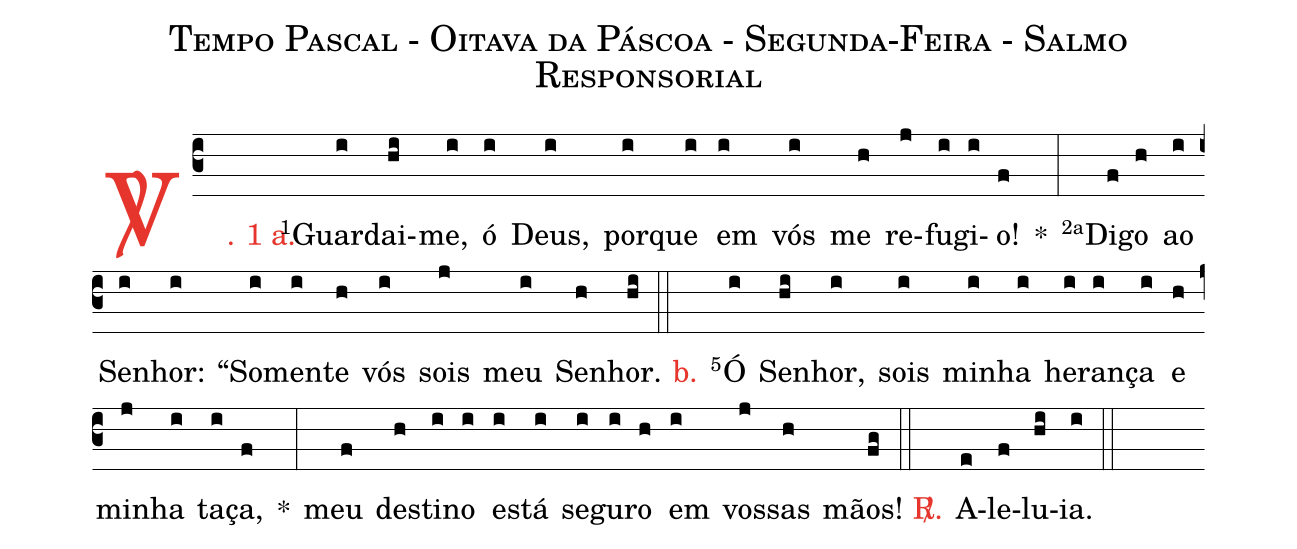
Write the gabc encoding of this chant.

name: Tempo Pascal - Oitava da Páscoa - Segunda-Feira - Salmo Responsorial;
%%
(c3)

<c><sp>V/</sp>. 1 a.</c>() <v>\VSup{1}</v>Guar(i)dai-(hi)me,(i) ó(i) Deus,(i) por(i)que(i) em(i) vós(i) me(h) re(j)fu(i)gi(i)o!(f) *(:) <v>\VSup{2a}</v>Di(f)go(h) ao(i) Se(i)nhor:(i) ``So(i)men(i)te(h) vós(i) sois(j) meu(i) Se(h)nhor.(hi)

(::)

<nlba><c>b.</c>() <v>\VSup{5}</v>Ó</nlba>(i) Se(hi)nhor,(i) sois(i) mi(i)nha(i) he(i)ran(i)ça(i) e(h) mi(j)nha(i) ta(i)ça,(f) *(:)
meu(f) des(h)ti(i)no(i) es(i)tá(i) se(i)gu(i)ro(h) em(i) vos(j)sas(h) mãos!(fg)

(::)

<nlba><c><sp>R/</sp>.</c>() A</nlba>(e)le(f)lu(hi)ia.(i)

(::)
